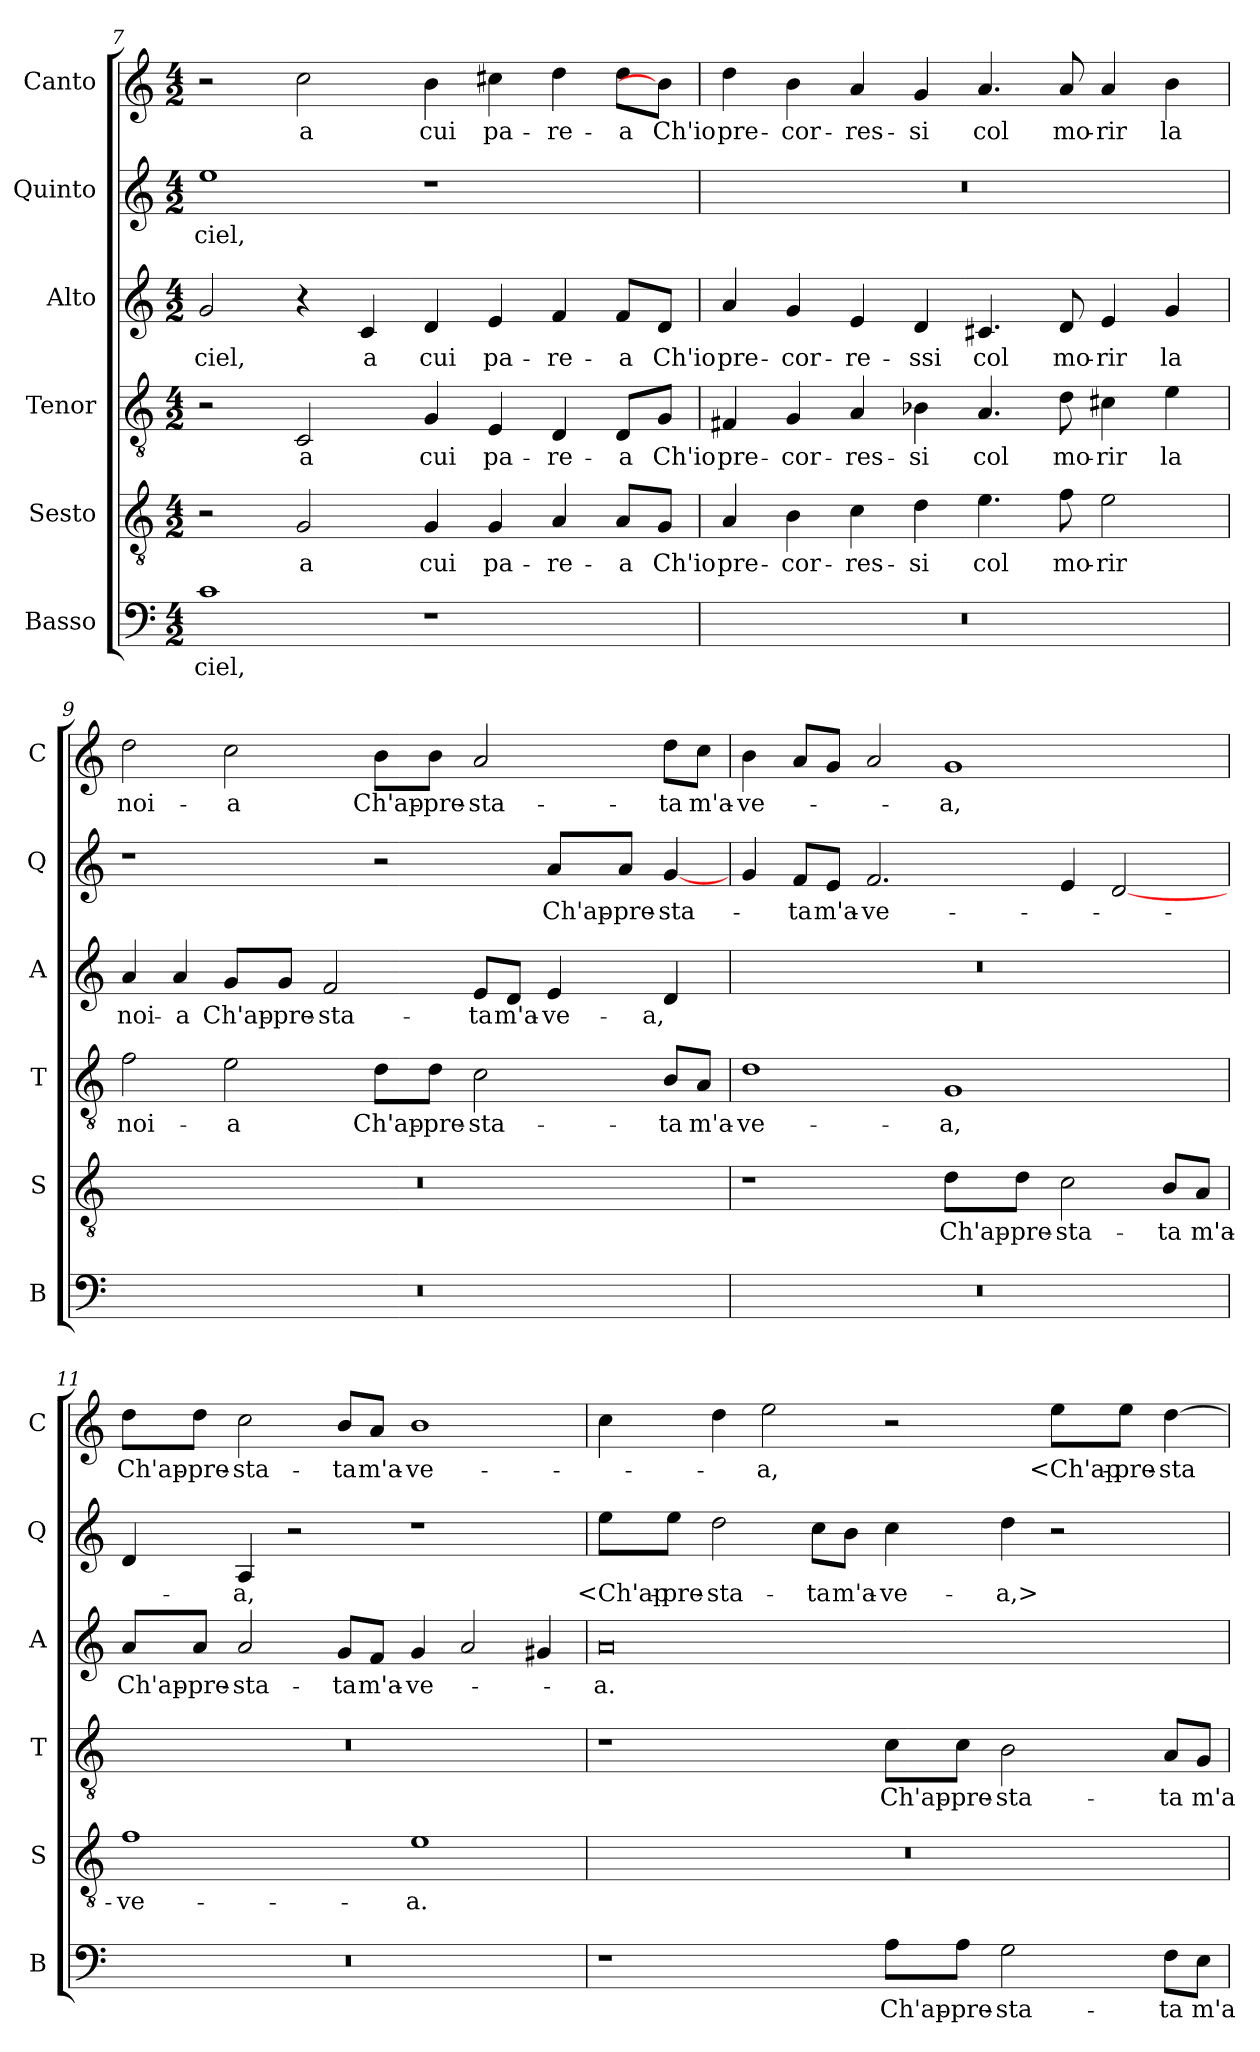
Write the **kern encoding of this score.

**kern	**text	**kern	**text	**kern	**text	**kern	**text	**kern	**text	**kern	**text
*part6	*part6	*part5	*part5	*part4	*part4	*part3	*part3	*part2	*part2	*part1	*part1
*staff6	*staff6	*staff5	*staff5	*staff4	*staff4	*staff3	*staff3	*staff2	*staff2	*staff1	*staff1
*I"Basso	*	*I"Sesto	*	*I"Tenor	*	*I"Alto	*	*I"Quinto	*	*I"Canto	*
*I'B	*	*I'S	*	*I'T	*	*I'A	*	*I'Q	*	*I'C	*
*clefF4	*	*clefGv2	*	*clefGv2	*	*clefG2	*	*clefG2	*	*clefG2	*
*k[]	*	*k[]	*	*k[]	*	*k[]	*	*k[]	*	*k[]	*
*C:	*	*C:	*	*C:	*	*C:	*	*C:	*	*C:	*
*M4/2	*	*M4/2	*	*M4/2	*	*M4/2	*	*M4/2	*	*M4/2	*
=7	=7	=7	=7	=7	=7	=7	=7	=7	=7	=7	=7
1c	ciel,	2r	.	2r	.	2g	ciel,	1ee	ciel,	2r	.
.	.	2G	a	2C	a	4r	.	.	.	2cc	a
.	.	.	.	.	.	4c	a	.	.	.	.
1r	.	4G	cui	4G	cui	4d	cui	1r	.	4b	cui
.	.	4G	pa-	4E	pa-	4e	pa-	.	.	4cc#X	pa-
.	.	4A	-re-	4D	-re-	4f	-re-	.	.	4dd	-re-
.	.	8AL	-a	8DL	-a	8fL	-a	.	.	8ddL	-a
.	.	8GJ	Ch'io	8GJ	Ch'io	8dJ	Ch'io	.	.	8bJ]	Ch'io
=8	=8	=8	=8	=8	=8	=8	=8	=8	=8	=8	=8
0r	.	4A	pre-	4F#X	pre-	4a	pre-	0r	.	4dd	pre-
.	.	4B	-cor-	4G	-cor-	4g	-cor-	.	.	4b	-cor-
.	.	4c	-res-	4A	-res-	4e	-re-	.	.	4a	-res-
.	.	4d	-si	4B-X	-si	4d	-ssi	.	.	4g	-si
.	.	4.e	col	4.A	col	4.c#X	col	.	.	4.a	col
.	.	8f	mo-	8d	mo-	8d	mo-	.	.	8a	mo-
.	.	2e	-rir	4c#X	-rir	4e	-rir	.	.	4a	-rir
.	.	.	.	4e	la	4g	la	.	.	4b	la
=9	=9	=9	=9	=9	=9	=9	=9	=9	=9	=9	=9
0r	.	0r	.	2f	noi-	4a	noi-	1r	.	2dd	noi-
.	.	.	.	.	.	4a	-a	.	.	.	.
.	.	.	.	2e	-a	8gL	Ch'ap-	.	.	2cc	-a
.	.	.	.	.	.	8gJ	-pre-	.	.	.	.
.	.	.	.	.	.	2f	-sta-	.	.	.	.
.	.	.	.	8dL	Ch'ap-	.	.	2r	.	8bL	Ch'ap-
.	.	.	.	8dJ	-pre-	.	.	.	.	8bJ	-pre-
.	.	.	.	2c	-sta-	8eL	-ta	.	.	2a	-sta-
.	.	.	.	.	.	8dJ	m'a-	.	.	.	.
.	.	.	.	.	.	4e	-ve-	8aL	Ch'ap-	.	.
.	.	.	.	.	.	.	.	8aJ	-pre-	.	.
.	.	.	.	8BL	-ta	4d	-a,	[4g	-sta-	8ddL	-ta
.	.	.	.	8AJ	m'a-	.	.	.	.	8ccJ	m'a-
=10	=10	=10	=10	=10	=10	=10	=10	=10	=10	=10	=10
0r	.	1r	.	1d	-ve-	0r	.	4g	.	4b	-ve-
.	.	.	.	.	.	.	.	8fL	-ta	8aL	.
.	.	.	.	.	.	.	.	8eJ	m'a-	8gJ	.
.	.	.	.	.	.	.	.	2.f	-ve-	2a	.
.	.	8dL	Ch'ap-	1G	-a,	.	.	.	.	1g	-a,
.	.	8dJ	-pre-	.	.	.	.	.	.	.	.
.	.	2c	-sta-	.	.	.	.	4e	.	.	.
.	.	.	.	.	.	.	.	[2d	.	.	.
.	.	8BL	-ta	.	.	.	.	.	.	.	.
.	.	8AJ	m'a-	.	.	.	.	.	.	.	.
=11	=11	=11	=11	=11	=11	=11	=11	=11	=11	=11	=11
0r	.	1f	-ve-	0r	.	8aL	Ch'ap-	4d	.	8ddL	Ch'ap-
.	.	.	.	.	.	8aJ	-pre-	.	.	8ddJ	-pre-
.	.	.	.	.	.	2a	-sta-	4A	-a,	2cc	-sta-
.	.	.	.	.	.	.	.	2r	.	.	.
.	.	.	.	.	.	8gL	-ta	.	.	8bL	-ta
.	.	.	.	.	.	8fJ	m'a-	.	.	8aJ	m'a-
.	.	1e	-a.	.	.	4g	-ve-	1r	.	1b	-ve-
.	.	.	.	.	.	2a	.	.	.	.	.
.	.	.	.	.	.	4g#X	.	.	.	.	.
=12	=12	=12	=12	=12	=12	=12	=12	=12	=12	=12	=12
1r	.	0r	.	1r	.	0a	-a.	8eeL	<Ch'ap-	4cc	.
.	.	.	.	.	.	.	.	8eeJ	-pre-	.	.
.	.	.	.	.	.	.	.	2dd	-sta-	4dd	.
.	.	.	.	.	.	.	.	.	.	2ee	-a,
.	.	.	.	.	.	.	.	8ccL	-ta	.	.
.	.	.	.	.	.	.	.	8bJ	m'a-	.	.
8AL	Ch'ap-	.	.	8cL	Ch'ap-	.	.	4cc	-ve-	2r	.
8AJ	-pre-	.	.	8cJ	-pre-	.	.	.	.	.	.
2G	-sta-	.	.	2B	-sta-	.	.	4dd	-a,>	.	.
.	.	.	.	.	.	.	.	2r	.	8eeL	<Ch'ap-
.	.	.	.	.	.	.	.	.	.	8eeJ	-pre-
8FL	-ta	.	.	8AL	-ta	.	.	.	.	[4dd	-sta-
8EJ	m'a-	.	.	8GJ	m'a-	.	.	.	.	.	.
=	=	=	=	=	=	=	=	=	=	=	=
*-	*-	*-	*-	*-	*-	*-	*-	*-	*-	*-	*-
